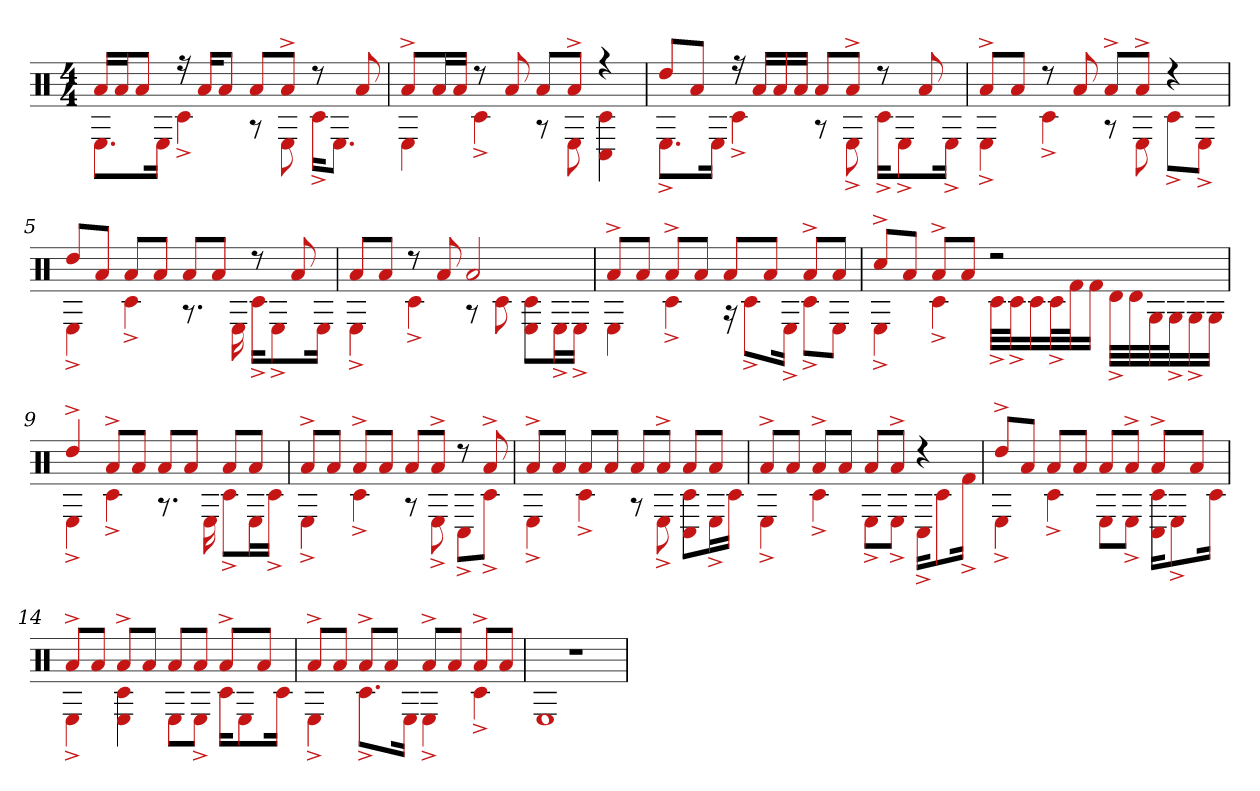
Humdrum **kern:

**kern
*part1
*staff1
*clefX
*k[]
*M4/4
=1
*^
16aLL	8.EL
16aJ	.
8aJ	.
.	16EJk
16r	4c#^
16aKL	.
8aJ	.
8aL	8r
8a^J	8E
8r	16c#^KL
.	8.EJ
8a	.
=2	=2
8a^L	4E
16aL	.
16aJJ	.
8r	4c#^
8a	.
8aL	8r
8a^J	8E
4r	4C# 4c#
=3	=3
8ddL	8.E^L
8aJ	.
.	16EJk
16r	4c#^
16aLL	.
16a	.
16aJJ	.
8aL	8r
8a^J	8E^
8r	16c#^KL
.	8E^
8a	.
.	16E^Jk
=4	=4
8a^L	4E^
8aJ	.
8r	4c#^
8a	.
8a^L	8r
8a^J	8E
4r	8c#^L
.	8E^J
=5	=5
8ddL	4E^
8aJ	.
8aL	4c#^
8aJ	.
8aL	8.r
8aJ	.
.	16E
8r	16c#^KL
.	8E^
8a	.
.	16EJk
=6	=6
8aL	4E^
8aJ	.
8r	4c#^
8a	.
2a	8r
.	8c#
.	8E 8c#L
.	16E^L
.	16E^JJ
=7	=7
8a^L	4E
8aJ	.
8a^L	4c#^
8aJ	.
8aL	16r
.	8c#^L
8aJ	.
.	16E^Jk
8a^L	8c#^L
8aJ	8EJ
=8	=8
8cc#^L	4E^
8aJ	.
8a^L	4c#^
8aJ	.
2r	32c#^LLL
.	32c#^J
.	16c#
.	32c#^L
.	32f#J
.	16f#JJ
.	32d^LLL
.	32d
.	32G
.	32G^J
.	16G^
.	16GJJ
=9	=9
4dd^	4E^
8a^L	4c#^
8aJ	.
8aL	8.r
8aJ	.
.	16E
8aL	8c#^L
8aJ	16EL
.	16c#^JJ
=10	=10
8a^L	4E^
8aJ	.
8a^L	4c#^
8aJ	.
8aL	8r
8a^J	8E^
8r	8C#^L
8a^	8c#^J
=11	=11
8a^L	4E^
8aJ	.
8aL	4c#^
8aJ	.
8aL	8r
8a^J	8E^
8aL	8C# 8c#L
8aJ	16E^L
.	16c#JJ
=12	=12
8a^L	4E^
8aJ	.
8a^L	4c#^
8aJ	.
8aL	8E^L
8a^J	8E^J
4r	16C#^KL
.	8c#
.	16f#^Jk
=13	=13
8dd^L	4E^
8aJ	.
8aL	4c#^
8aJ	.
8aL	8EL
8a^J	8E^J
8a^L	16C# 16c#KL
.	8E^
8aJ	.
.	16c#Jk
=14	=14
8a^L	4E^
8aJ	.
8a^L	4c# 4E
8aJ	.
8aL	8EL
8aJ	8E^J
8a^L	16c#KL
.	8E
8aJ	.
.	16c#Jk
=15	=15
8a^L	4E^
8aJ	.
8a^L	8.c#^L
8aJ	.
.	16EJk
8a^L	4E^
8aJ	.
8a^L	4c#^
8aJ	.
=16	=16
1r	1E
*v	*v
=
*-
